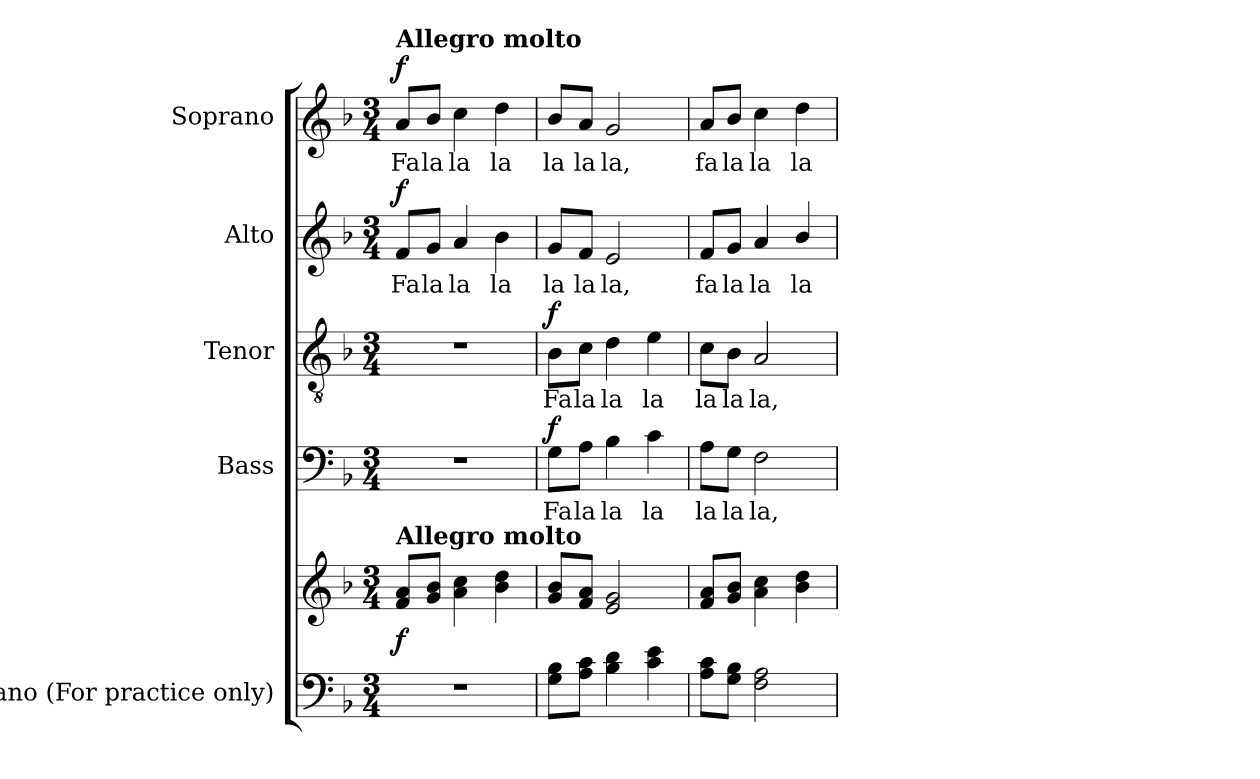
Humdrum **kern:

**kern	**kern	**dynam	**kern	**text	**dynam	**kern	**text	**dynam	**kern	**text	**dynam	**kern	**text	**dynam
*part5	*part5	*part5	*part4	*part4	*part4	*part3	*part3	*part3	*part2	*part2	*part2	*part1	*part1	*part1
*staff6	*staff5	*staff5/6	*staff4	*staff4	*staff4	*staff3	*staff3	*staff3	*staff2	*staff2	*staff2	*staff1	*staff1	*staff1
*I"Piano (For practice only)	*	*	*I"Bass	*	*	*I"Tenor	*	*	*I"Alto	*	*	*I"Soprano	*	*
*I'Pno.	*	*	*I'B.	*	*	*I'T.	*	*	*I'A.	*	*	*I'S.	*	*
!!LO:PB:g=z
*clefF4	*clefG2	*	*clefF4	*	*	*clefGv2	*	*	*clefG2	*	*	*clefG2	*	*
*	*	*	*	*	*	*ITrd7c12	*	*	*	*	*	*	*	*
*k[b-]	*k[b-]	*	*k[b-]	*	*	*k[b-]	*	*	*k[b-]	*	*	*k[b-]	*	*
*F:	*F:	*	*F:	*	*	*F:	*	*	*F:	*	*	*F:	*	*
*M3/4	*M3/4	*	*M3/4	*	*	*M3/4	*	*	*M3/4	*	*	*M3/4	*	*
*MM120	*MM120	*	*MM120	*	*	*MM120	*	*	*MM120	*	*	*MM120	*	*
=1	=1	=1	=1	=1	=1	=1	=1	=1	=1	=1	=1	=1	=1	=1
!LO:N:vis=1	!	!	!LO:N:vis=1	!	!	!LO:N:vis=1	!	!	!	!	!	!	!	!
!	!	!	!	!	!	!	!	!	!	!LO:LY:b:color=#000000	!	!	!	!
!	!	!	!	!	!	!	!	!	!	!	!	!LO:TX:a:B:t=Allegro molto	!	!
!	!LO:TX:a:B:t=Allegro molto	!	!	!	!	!	!	!	!	!	!	!	!	!
!	!	!	!	!	!	!	!	!	!	!	!	!	!LO:LY:b:color=#000000	!
2.r	8fi/ 8aiL	f	2.r	.	.	2.r	.	.	8fi/L	Fa	f	8ai/L	Fa	f
!	!	!	!	!	!	!	!	!	!	!LO:LY:b:color=#000000	!	!	!	!
!	!	!	!	!	!	!	!	!	!	!	!	!	!LO:LY:b:color=#000000	!
.	8gi/ 8b-iJ	.	.	.	.	.	.	.	8gi/J	la	.	8b-i/J	la	.
!	!	!	!	!	!	!	!	!	!	!LO:LY:b:color=#000000	!	!	!	!
!	!	!	!	!	!	!	!	!	!	!	!	!	!LO:LY:b:color=#000000	!
.	4ai\ 4cci	.	.	.	.	.	.	.	4ai/	la	.	4cci\	la	.
!	!	!	!	!	!	!	!	!	!	!LO:LY:b:color=#000000	!	!	!	!
*	*MM152	*	*	*	*	*	*	*	*	*	*	*MM152	*	*
!	!	!	!	!	!	!	!	!	!	!	!	!	!LO:LY:b:color=#000000	!
.	4b-i\ 4ddi	.	.	.	.	.	.	.	4b-i\	la	.	4ddi\	la	.
=2	=2	=2	=2	=2	=2	=2	=2	=2	=2	=2	=2	=2	=2	=2
!	!	!	!	!LO:LY:b:color=#000000	!	!	!	!	!	!	!	!	!	!
!	!	!	!	!	!	!	!LO:LY:b:color=#000000	!	!	!	!	!	!	!
!	!	!	!	!	!	!	!	!	!	!LO:LY:b:color=#000000	!	!	!	!
!	!	!	!	!	!	!	!	!	!	!	!	!	!LO:LY:b:color=#000000	!
8Gi\ 8B-iL	8gi/ 8b-iL	.	8Gi\L	Fa	f	8BB-i\L	Fa	f	8gi/L	la	.	8b-i/L	la	.
!	!	!	!	!LO:LY:b:color=#000000	!	!	!	!	!	!	!	!	!	!
!	!	!	!	!	!	!	!LO:LY:b:color=#000000	!	!	!	!	!	!	!
!	!	!	!	!	!	!	!	!	!	!LO:LY:b:color=#000000	!	!	!	!
!	!	!	!	!	!	!	!	!	!	!	!	!	!LO:LY:b:color=#000000	!
8Ai\ 8ciJ	8fi/ 8aiJ	.	8Ai\J	la	.	8Ci\J	la	.	8fi/J	la	.	8ai/J	la	.
!	!	!	!	!LO:LY:b:color=#000000	!	!	!	!	!	!	!	!	!	!
!	!	!	!	!	!	!	!LO:LY:b:color=#000000	!	!	!	!	!	!	!
!	!	!	!	!	!	!	!	!	!	!LO:LY:b:color=#000000	!	!	!	!
!	!	!	!	!	!	!	!	!	!	!	!	!	!LO:LY:b:color=#000000	!
4B-i\ 4di	2ei/ 2gi	.	4B-i\	la	.	4Di\	la	.	2ei/	la,	.	2gi/	la,	.
!	!	!	!	!LO:LY:b:color=#000000	!	!	!	!	!	!	!	!	!	!
!	!	!	!	!	!	!	!LO:LY:b:color=#000000	!	!	!	!	!	!	!
4ci\ 4ei	.	.	4ci\	la	.	4Ei\	la	.	.	.	.	.	.	.
=3	=3	=3	=3	=3	=3	=3	=3	=3	=3	=3	=3	=3	=3	=3
!	!	!	!	!LO:LY:b:color=#000000	!	!	!	!	!	!	!	!	!	!
!	!	!	!	!	!	!	!LO:LY:b:color=#000000	!	!	!	!	!	!	!
!	!	!	!	!	!	!	!	!	!	!LO:LY:b:color=#000000	!	!	!	!
!	!	!	!	!	!	!	!	!	!	!	!	!	!LO:LY:b:color=#000000	!
8Ai\ 8ciL	8fi/ 8aiL	.	8Ai\L	la	.	8Ci\L	la	.	8fi/L	fa	.	8ai/L	fa	.
!	!	!	!	!LO:LY:b:color=#000000	!	!	!	!	!	!	!	!	!	!
!	!	!	!	!	!	!	!LO:LY:b:color=#000000	!	!	!	!	!	!	!
!	!	!	!	!	!	!	!	!	!	!LO:LY:b:color=#000000	!	!	!	!
!	!	!	!	!	!	!	!	!	!	!	!	!	!LO:LY:b:color=#000000	!
8Gi\ 8B-iJ	8gi/ 8b-iJ	.	8Gi\J	la	.	8BB-i\J	la	.	8gi/J	la	.	8b-i/J	la	.
!	!	!	!	!LO:LY:b:color=#000000	!	!	!	!	!	!	!	!	!	!
!	!	!	!	!	!	!	!LO:LY:b:color=#000000	!	!	!	!	!	!	!
!	!	!	!	!	!	!	!	!	!	!LO:LY:b:color=#000000	!	!	!	!
!	!	!	!	!	!	!	!	!	!	!	!	!	!LO:LY:b:color=#000000	!
2Fi\ 2Ai	4ai\ 4cci	.	2Fi\	la,	.	2AAi/	la,	.	4ai/	la	.	4cci\	la	.
!	!	!	!	!	!	!	!	!	!	!LO:LY:b:color=#000000	!	!	!	!
!	!	!	!	!	!	!	!	!	!	!	!	!	!LO:LY:b:color=#000000	!
.	4b-i\ 4ddi	.	.	.	.	.	.	.	4b-i/	la	.	4ddi\	la	.
=	=	=	=	=	=	=	=	=	=	=	=	=	=	=
*-	*-	*-	*-	*-	*-	*-	*-	*-	*-	*-	*-	*-	*-	*-
